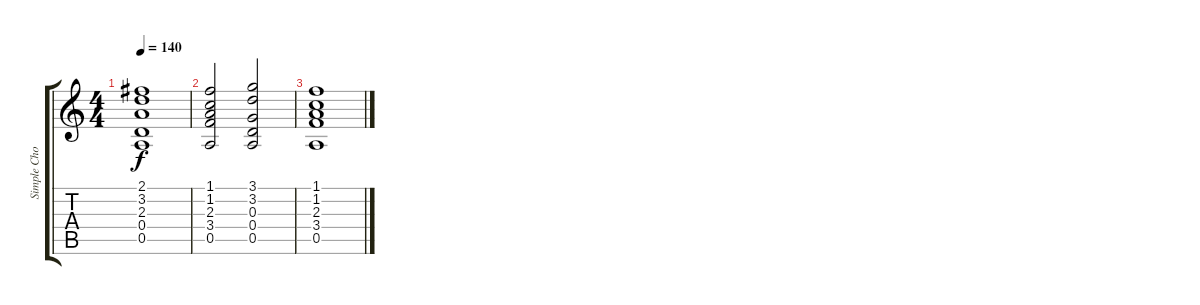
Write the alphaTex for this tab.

\track ("Simple Chords for end bit" "Simple Cho") {instrument electricguitarclean}
\staff {score tabs}
\tuning (E4 B3 G3 D3 A2 E2) {hide}
\ts (4 4)
\tempo 140
\clef g2
\ks c
(2.1 3.2 2.3 0.4 0.5).1{dy f} |
(1.1 1.2 2.3 3.4 0.5).2 (3.1 3.2 0.3 0.4 0.5).2 |
(1.1 1.2 2.3 3.4 0.5).1
